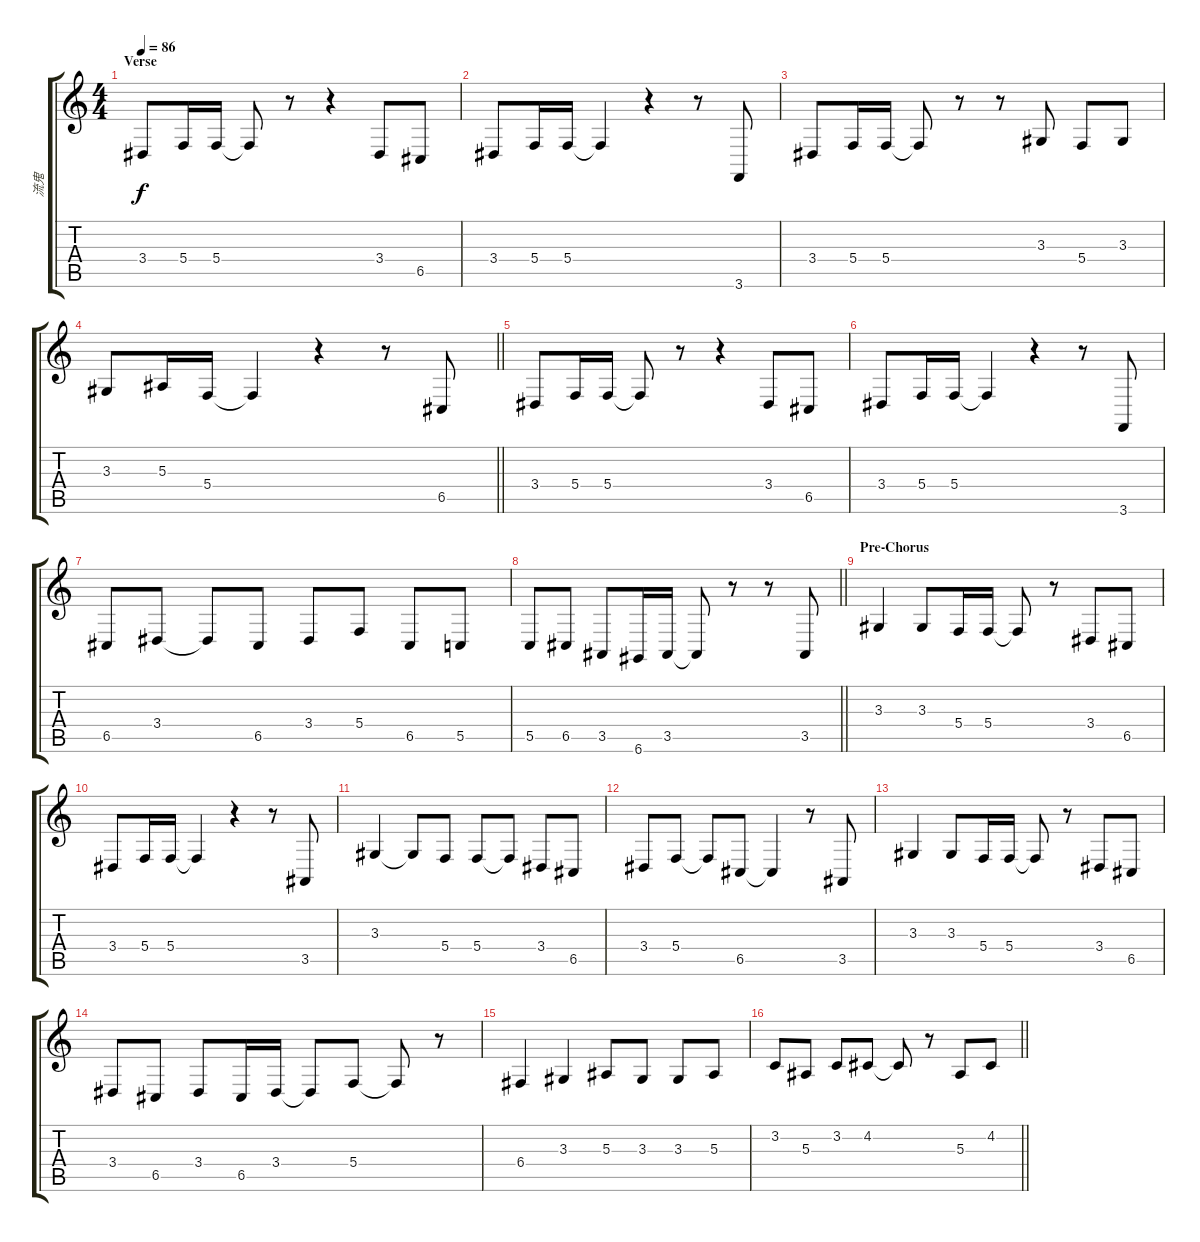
\track ("流鬼" "流鬼") {instrument lead6voice}
\staff {score tabs}
\tuning (D4 A3 F3 C3 G2 D2) {hide}
\ts (4 4)
\section ("" "Verse")
\tempo 86
\clef g2
\ks c
3.4.8{dy f} 5.4.16 5.4.16 5.4{t}.8 r.8 r.4 3.4.8 6.5.8 |
3.4.8 5.4.16 5.4.16 5.4{t}.4 r.4 r.8 3.6.8 |
3.4.8 5.4.16 5.4.16 5.4{t}.8 r.8 r.8 3.3.8 5.4.8 3.3.8 |
\barLineRight lightlight
3.3.8 5.3.16 5.4.16 5.4{t}.4 r.4 r.8 6.5.8 |
3.4.8{txt " "} 5.4.16 5.4.16 5.4{t}.8 r.8 r.4 3.4.8 6.5.8 |
3.4.8 5.4.16 5.4.16 5.4{t}.4 r.4 r.8 3.6.8 |
6.5.8 3.4.8 3.4{t}.8 6.5.8 3.4.8 5.4.8 6.5.8 5.5.8 |
\barLineRight lightlight
5.5.8 6.5.8 3.5.8 6.6.16 3.5.16 3.5{t}.8 r.8 r.8 3.5.8 |
\section ("" "Pre-Chorus")
3.3.4 3.3.8 5.4.16 5.4.16 5.4{t}.8 r.8 3.4.8 6.5.8 |
3.4.8 5.4.16 5.4.16 5.4{t}.4 r.4 r.8 3.5.8 |
3.3.4 3.3{t}.8 5.4.8 5.4.8 5.4{t}.8 3.4.8 6.5.8 |
3.4.8 5.4.8 5.4{t}.8 6.5.8 6.5{t}.4 r.8 3.5.8 |
3.3.4 3.3.8 5.4.16 5.4.16 5.4{t}.8 r.8 3.4.8 6.5.8 |
3.4.8 6.5.8 3.4.8 6.5.16 3.4.16 3.4{t}.8 5.4.8 5.4{t}.8 r.8 |
6.4.4 3.3.4 5.3.8 3.3.8 3.3.8 5.3.8 |
\barLineRight lightlight
3.2.8{txt " "} 5.3.8 3.2.8 4.2.8 4.2{t}.8 r.8 5.3.8 4.2.8
